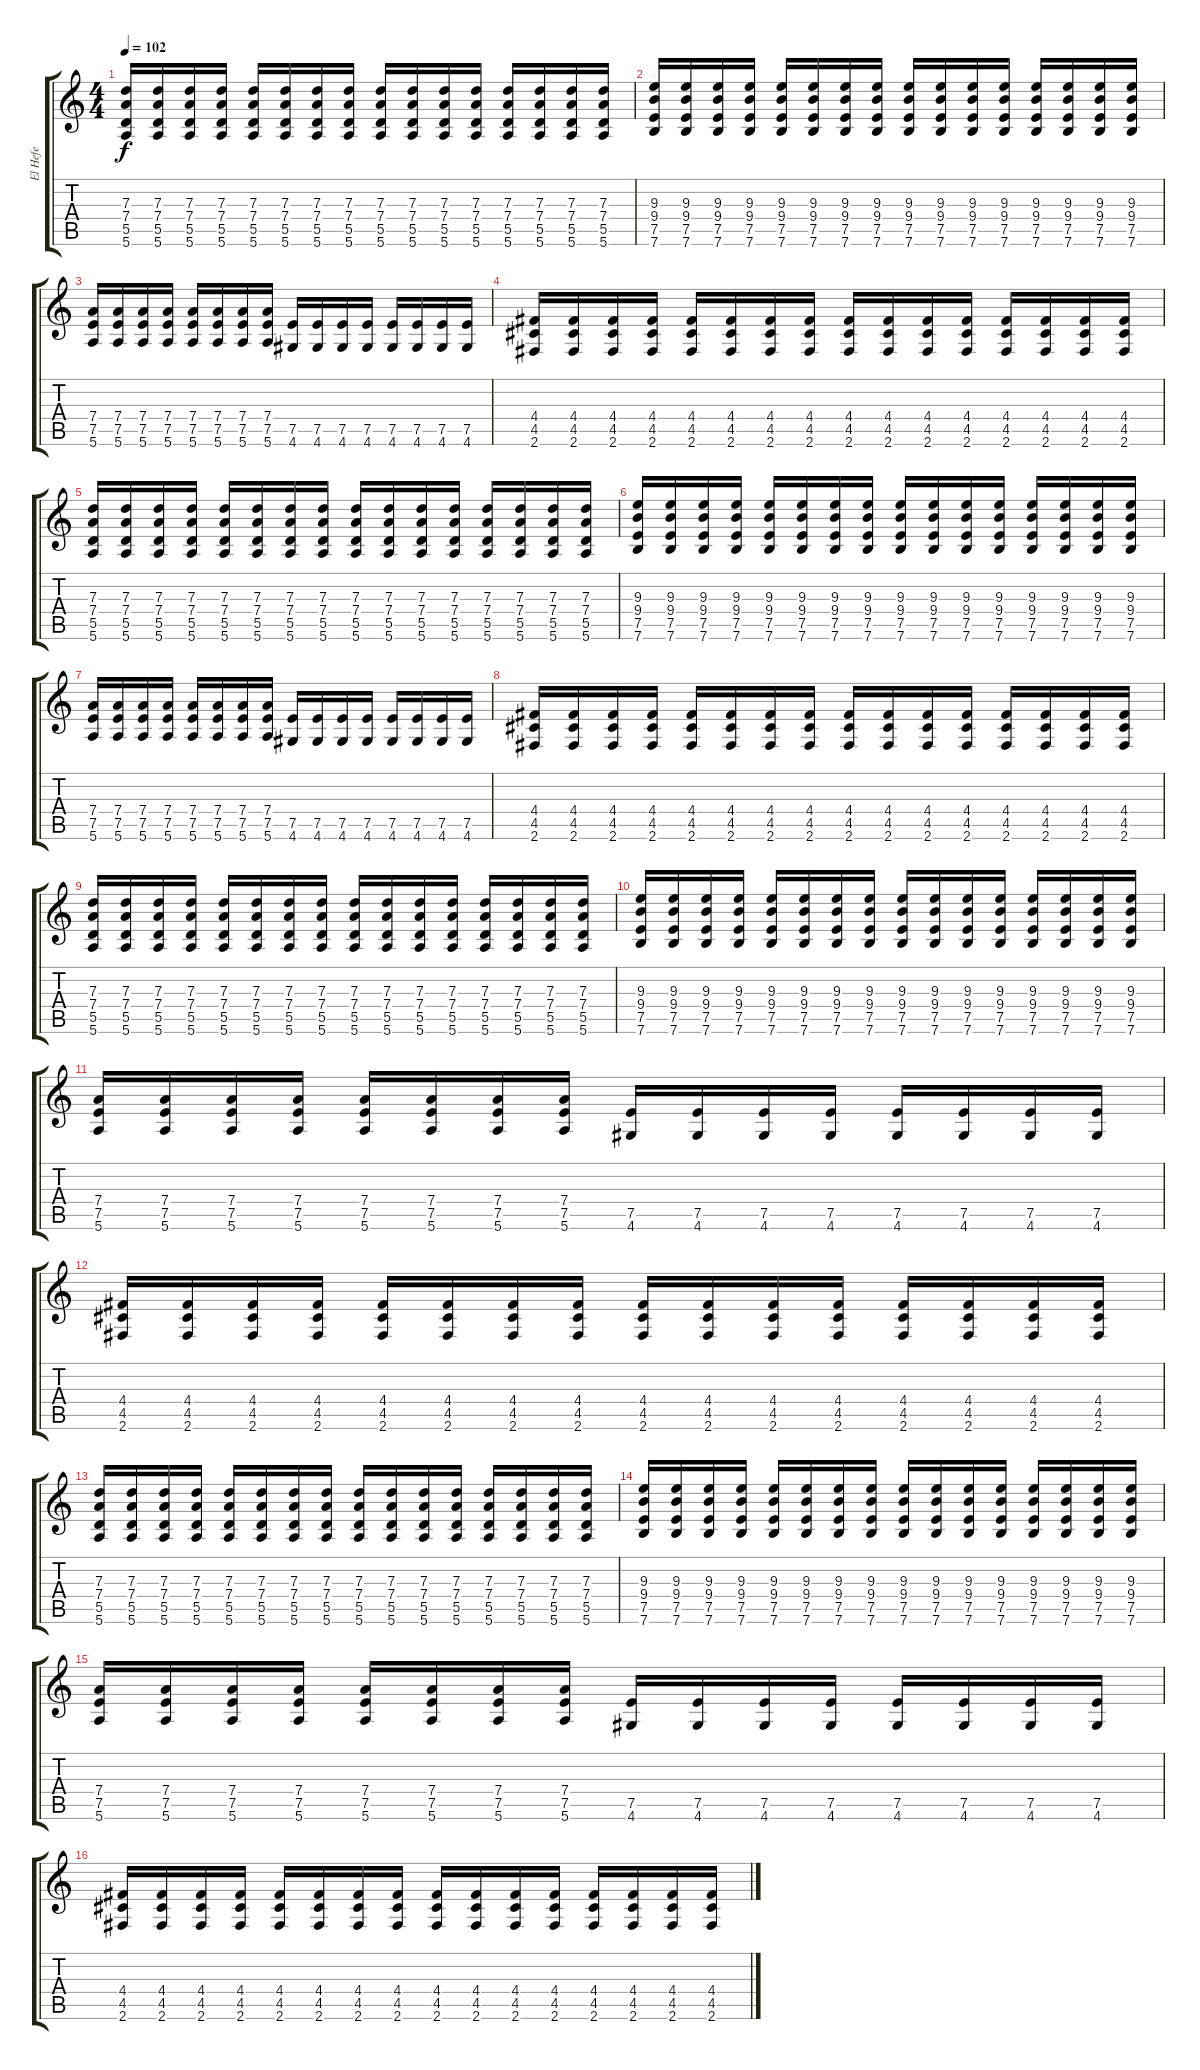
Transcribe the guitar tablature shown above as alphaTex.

\track ("El Hefe" "El Hefe") {instrument overdrivenguitar}
\staff {score tabs}
\tuning (E4 B3 G3 D3 A2 E2) {hide}
\ts (4 4)
\tempo 102
\clef g2
\ks c
(7.3 7.4 5.5 5.6).16{dy f} (7.3 7.4 5.5 5.6).16 (7.3 7.4 5.5 5.6).16 (7.3 7.4 5.5 5.6).16 (7.3 7.4 5.5 5.6).16 (7.3 7.4 5.5 5.6).16 (7.3 7.4 5.5 5.6).16 (7.3 7.4 5.5 5.6).16 (7.3 7.4 5.5 5.6).16 (7.3 7.4 5.5 5.6).16 (7.3 7.4 5.5 5.6).16 (7.3 7.4 5.5 5.6).16 (7.3 7.4 5.5 5.6).16 (7.3 7.4 5.5 5.6).16 (7.3 7.4 5.5 5.6).16 (7.3 7.4 5.5 5.6).16 |
(9.3 9.4 7.5 7.6).16 (9.3 9.4 7.5 7.6).16 (9.3 9.4 7.5 7.6).16 (9.3 9.4 7.5 7.6).16 (9.3 9.4 7.5 7.6).16 (9.3 9.4 7.5 7.6).16 (9.3 9.4 7.5 7.6).16 (9.3 9.4 7.5 7.6).16 (9.3 9.4 7.5 7.6).16 (9.3 9.4 7.5 7.6).16 (9.3 9.4 7.5 7.6).16 (9.3 9.4 7.5 7.6).16 (9.3 9.4 7.5 7.6).16 (9.3 9.4 7.5 7.6).16 (9.3 9.4 7.5 7.6).16 (9.3 9.4 7.5 7.6).16 |
(7.4 7.5 5.6).16 (7.4 7.5 5.6).16 (7.4 7.5 5.6).16 (7.4 7.5 5.6).16 (7.4 7.5 5.6).16 (7.4 7.5 5.6).16 (7.4 7.5 5.6).16 (7.4 7.5 5.6).16 (7.5 4.6).16 (7.5 4.6).16 (7.5 4.6).16 (7.5 4.6).16 (7.5 4.6).16 (7.5 4.6).16 (7.5 4.6).16 (7.5 4.6).16 |
(4.4 4.5 2.6).16 (4.4 4.5 2.6).16 (4.4 4.5 2.6).16 (4.4 4.5 2.6).16 (4.4 4.5 2.6).16 (4.4 4.5 2.6).16 (4.4 4.5 2.6).16 (4.4 4.5 2.6).16 (4.4 4.5 2.6).16 (4.4 4.5 2.6).16 (4.4 4.5 2.6).16 (4.4 4.5 2.6).16 (4.4 4.5 2.6).16 (4.4 4.5 2.6).16 (4.4 4.5 2.6).16 (4.4 4.5 2.6).16 |
(7.3 7.4 5.5 5.6).16 (7.3 7.4 5.5 5.6).16 (7.3 7.4 5.5 5.6).16 (7.3 7.4 5.5 5.6).16 (7.3 7.4 5.5 5.6).16 (7.3 7.4 5.5 5.6).16 (7.3 7.4 5.5 5.6).16 (7.3 7.4 5.5 5.6).16 (7.3 7.4 5.5 5.6).16 (7.3 7.4 5.5 5.6).16 (7.3 7.4 5.5 5.6).16 (7.3 7.4 5.5 5.6).16 (7.3 7.4 5.5 5.6).16 (7.3 7.4 5.5 5.6).16 (7.3 7.4 5.5 5.6).16 (7.3 7.4 5.5 5.6).16 |
(9.3 9.4 7.5 7.6).16 (9.3 9.4 7.5 7.6).16 (9.3 9.4 7.5 7.6).16 (9.3 9.4 7.5 7.6).16 (9.3 9.4 7.5 7.6).16 (9.3 9.4 7.5 7.6).16 (9.3 9.4 7.5 7.6).16 (9.3 9.4 7.5 7.6).16 (9.3 9.4 7.5 7.6).16 (9.3 9.4 7.5 7.6).16 (9.3 9.4 7.5 7.6).16 (9.3 9.4 7.5 7.6).16 (9.3 9.4 7.5 7.6).16 (9.3 9.4 7.5 7.6).16 (9.3 9.4 7.5 7.6).16 (9.3 9.4 7.5 7.6).16 |
(7.4 7.5 5.6).16 (7.4 7.5 5.6).16 (7.4 7.5 5.6).16 (7.4 7.5 5.6).16 (7.4 7.5 5.6).16 (7.4 7.5 5.6).16 (7.4 7.5 5.6).16 (7.4 7.5 5.6).16 (7.5 4.6).16 (7.5 4.6).16 (7.5 4.6).16 (7.5 4.6).16 (7.5 4.6).16 (7.5 4.6).16 (7.5 4.6).16 (7.5 4.6).16 |
(4.4 4.5 2.6).16{volume 8} (4.4 4.5 2.6).16 (4.4 4.5 2.6).16 (4.4 4.5 2.6).16 (4.4 4.5 2.6).16 (4.4 4.5 2.6).16 (4.4 4.5 2.6).16 (4.4 4.5 2.6).16 (4.4 4.5 2.6).16 (4.4 4.5 2.6).16 (4.4 4.5 2.6).16 (4.4 4.5 2.6).16 (4.4 4.5 2.6).16 (4.4 4.5 2.6).16 (4.4 4.5 2.6).16 (4.4 4.5 2.6).16 |
(7.3 7.4 5.5 5.6).16 (7.3 7.4 5.5 5.6).16 (7.3 7.4 5.5 5.6).16 (7.3 7.4 5.5 5.6).16 (7.3 7.4 5.5 5.6).16 (7.3 7.4 5.5 5.6).16 (7.3 7.4 5.5 5.6).16 (7.3 7.4 5.5 5.6).16 (7.3 7.4 5.5 5.6).16 (7.3 7.4 5.5 5.6).16 (7.3 7.4 5.5 5.6).16 (7.3 7.4 5.5 5.6).16 (7.3 7.4 5.5 5.6).16 (7.3 7.4 5.5 5.6).16 (7.3 7.4 5.5 5.6).16 (7.3 7.4 5.5 5.6).16 |
(9.3 9.4 7.5 7.6).16 (9.3 9.4 7.5 7.6).16 (9.3 9.4 7.5 7.6).16 (9.3 9.4 7.5 7.6).16 (9.3 9.4 7.5 7.6).16 (9.3 9.4 7.5 7.6).16 (9.3 9.4 7.5 7.6).16 (9.3 9.4 7.5 7.6).16 (9.3 9.4 7.5 7.6).16 (9.3 9.4 7.5 7.6).16 (9.3 9.4 7.5 7.6).16 (9.3 9.4 7.5 7.6).16 (9.3 9.4 7.5 7.6).16 (9.3 9.4 7.5 7.6).16 (9.3 9.4 7.5 7.6).16 (9.3 9.4 7.5 7.6).16 |
(7.4 7.5 5.6).16 (7.4 7.5 5.6).16 (7.4 7.5 5.6).16 (7.4 7.5 5.6).16 (7.4 7.5 5.6).16 (7.4 7.5 5.6).16 (7.4 7.5 5.6).16 (7.4 7.5 5.6).16 (7.5 4.6).16 (7.5 4.6).16 (7.5 4.6).16 (7.5 4.6).16 (7.5 4.6).16 (7.5 4.6).16 (7.5 4.6).16 (7.5 4.6).16 |
(4.4 4.5 2.6).16 (4.4 4.5 2.6).16 (4.4 4.5 2.6).16 (4.4 4.5 2.6).16 (4.4 4.5 2.6).16 (4.4 4.5 2.6).16 (4.4 4.5 2.6).16 (4.4 4.5 2.6).16 (4.4 4.5 2.6).16 (4.4 4.5 2.6).16 (4.4 4.5 2.6).16 (4.4 4.5 2.6).16 (4.4 4.5 2.6).16 (4.4 4.5 2.6).16 (4.4 4.5 2.6).16 (4.4 4.5 2.6).16 |
(7.3 7.4 5.5 5.6).16 (7.3 7.4 5.5 5.6).16 (7.3 7.4 5.5 5.6).16 (7.3 7.4 5.5 5.6).16 (7.3 7.4 5.5 5.6).16 (7.3 7.4 5.5 5.6).16 (7.3 7.4 5.5 5.6).16 (7.3 7.4 5.5 5.6).16 (7.3 7.4 5.5 5.6).16 (7.3 7.4 5.5 5.6).16 (7.3 7.4 5.5 5.6).16 (7.3 7.4 5.5 5.6).16 (7.3 7.4 5.5 5.6).16 (7.3 7.4 5.5 5.6).16 (7.3 7.4 5.5 5.6).16 (7.3 7.4 5.5 5.6).16 |
(9.3 9.4 7.5 7.6).16 (9.3 9.4 7.5 7.6).16 (9.3 9.4 7.5 7.6).16 (9.3 9.4 7.5 7.6).16 (9.3 9.4 7.5 7.6).16 (9.3 9.4 7.5 7.6).16 (9.3 9.4 7.5 7.6).16 (9.3 9.4 7.5 7.6).16 (9.3 9.4 7.5 7.6).16 (9.3 9.4 7.5 7.6).16 (9.3 9.4 7.5 7.6).16 (9.3 9.4 7.5 7.6).16 (9.3 9.4 7.5 7.6).16 (9.3 9.4 7.5 7.6).16 (9.3 9.4 7.5 7.6).16 (9.3 9.4 7.5 7.6).16 |
(7.4 7.5 5.6).16 (7.4 7.5 5.6).16 (7.4 7.5 5.6).16 (7.4 7.5 5.6).16 (7.4 7.5 5.6).16 (7.4 7.5 5.6).16 (7.4 7.5 5.6).16 (7.4 7.5 5.6).16 (7.5 4.6).16 (7.5 4.6).16 (7.5 4.6).16 (7.5 4.6).16 (7.5 4.6).16 (7.5 4.6).16 (7.5 4.6).16 (7.5 4.6).16 |
(4.4 4.5 2.6).16 (4.4 4.5 2.6).16 (4.4 4.5 2.6).16 (4.4 4.5 2.6).16 (4.4 4.5 2.6).16 (4.4 4.5 2.6).16 (4.4 4.5 2.6).16 (4.4 4.5 2.6).16 (4.4 4.5 2.6).16 (4.4 4.5 2.6).16 (4.4 4.5 2.6).16 (4.4 4.5 2.6).16 (4.4 4.5 2.6).16 (4.4 4.5 2.6).16 (4.4 4.5 2.6).16 (4.4 4.5 2.6).16
